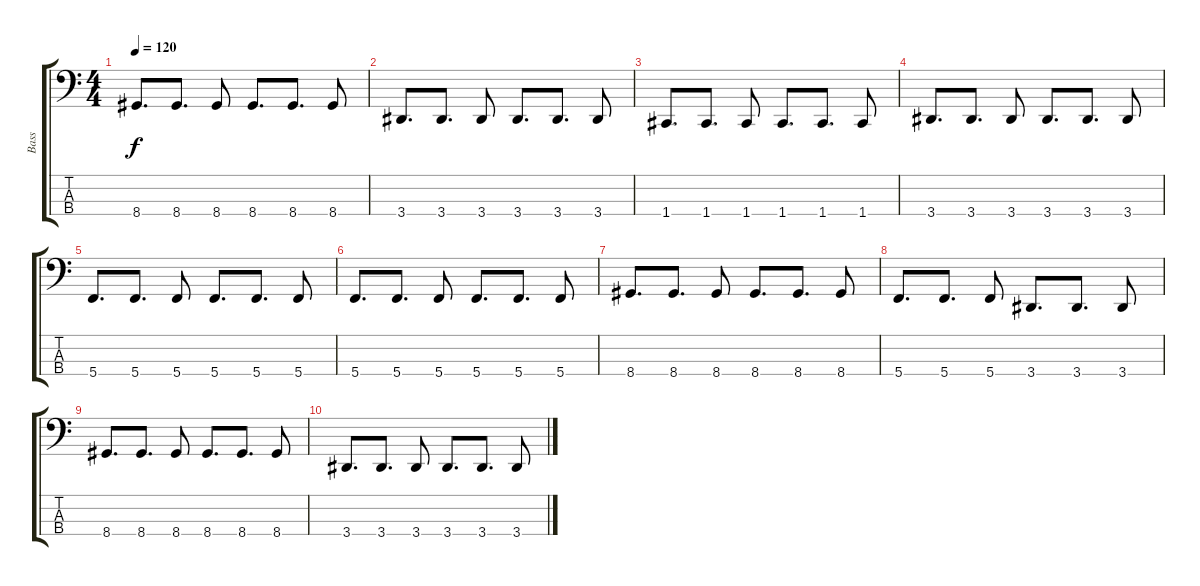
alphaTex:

\track ("Bass" "Bass") {instrument electricbasspick}
\staff {score tabs}
\tuning (F2 C2 G1 C1) {hide}
\ts (4 4)
\tempo 120
\clef f4
\ks c
8.4.8{d dy f} 8.4.8{d} 8.4.8 8.4.8{d} 8.4.8{d} 8.4.8 |
3.4.8{d} 3.4.8{d} 3.4.8 3.4.8{d} 3.4.8{d} 3.4.8 |
1.4.8{d} 1.4.8{d} 1.4.8 1.4.8{d} 1.4.8{d} 1.4.8 |
3.4.8{d} 3.4.8{d} 3.4.8 3.4.8{d} 3.4.8{d} 3.4.8 |
5.4.8{d} 5.4.8{d} 5.4.8 5.4.8{d} 5.4.8{d} 5.4.8 |
5.4.8{d} 5.4.8{d} 5.4.8 5.4.8{d} 5.4.8{d} 5.4.8 |
8.4.8{d} 8.4.8{d} 8.4.8 8.4.8{d} 8.4.8{d} 8.4.8 |
5.4.8{d} 5.4.8{d} 5.4.8 3.4.8{d} 3.4.8{d} 3.4.8 |
8.4.8{d} 8.4.8{d} 8.4.8 8.4.8{d} 8.4.8{d} 8.4.8 |
3.4.8{d} 3.4.8{d} 3.4.8 3.4.8{d} 3.4.8{d} 3.4.8
